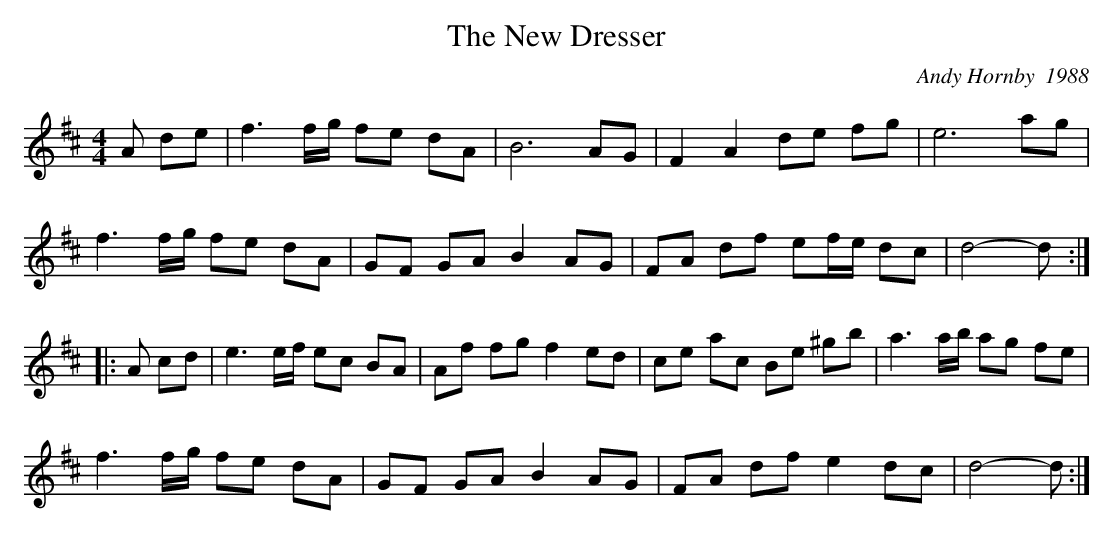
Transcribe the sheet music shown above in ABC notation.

X:1
T:The New Dresser
C:Andy Hornby  1988
L:1/8
M:4/4
K:D major
A de|f3f/2g/2 fe dA|B6AG|F2A2de fg|e6ag|
f3f/2g/2 fe dA|GF GA B2AG|FA df ef/2e/2 dc|d4-d:|
|:A cd|e3e/2f/2 ec BA|Af fg f2ed|ce ac Be ^gb|a3a/2b/2 ag fe|
f3f/2g/2 fe dA|GF GA B2AG|FA df e2dc|d4-d:|
